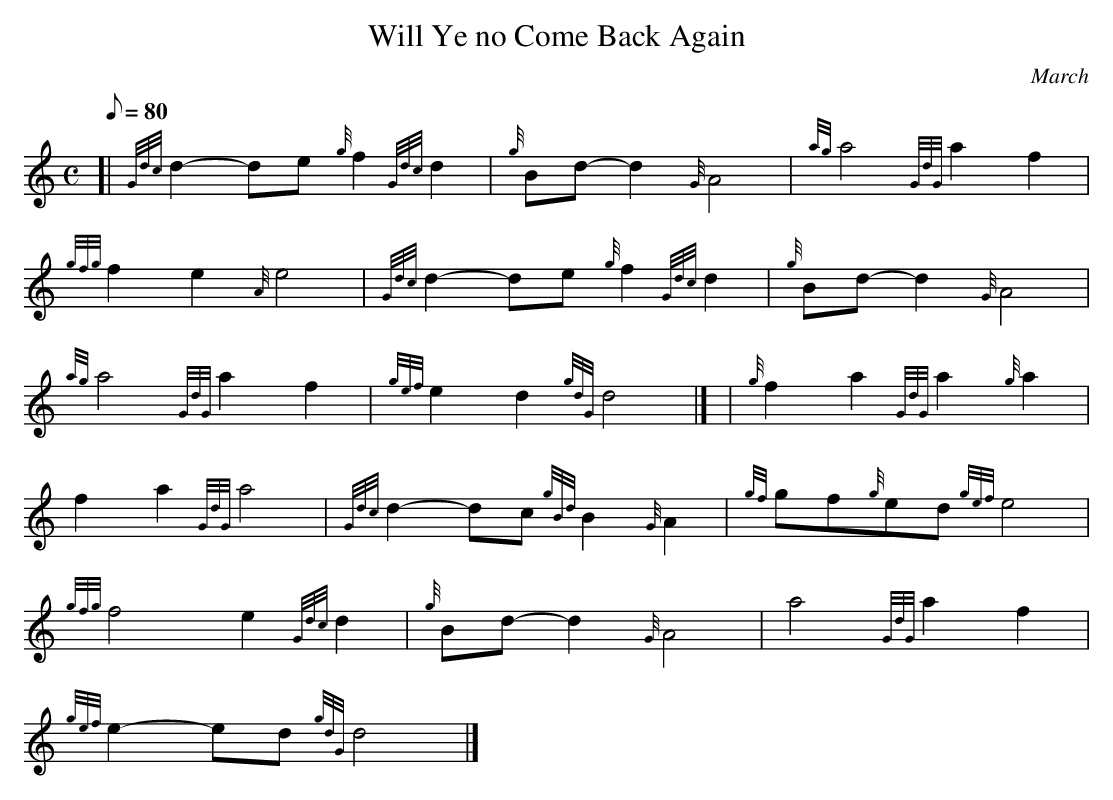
X:1
T:Will Ye no Come Back Again
M:C
L:1/8
Q:80
C:March
K:HP
[| {Gdc}d2-de{g}f2{Gdc}d2 | \
{g}Bd-d2{G}A4 | \
{ag}a4{GdG}a2f2 |
{gfg}f2e2{A}e4 | \
{Gdc}d2-de{g}f2{Gdc}d2 | \
{g}Bd-d2{G}A4 |
{ag}a4{GdG}a2f2 | \
{gef}e2d2{gdG}d4|] [ | \
{g}f2a2{GdG}a2{g}a2 |
f2a2{GdG}a4 | \
{Gdc}d2-dc{gBd}B2{G}A2 | \
{gf}gf{g}ed{gef}e4 |
{gfg}f4e2{Gdc}d2 | \
{g}Bd-d2{G}A4 | \
a4{GdG}a2f2 |
{gef}e2-ed{gdG}d4|]
